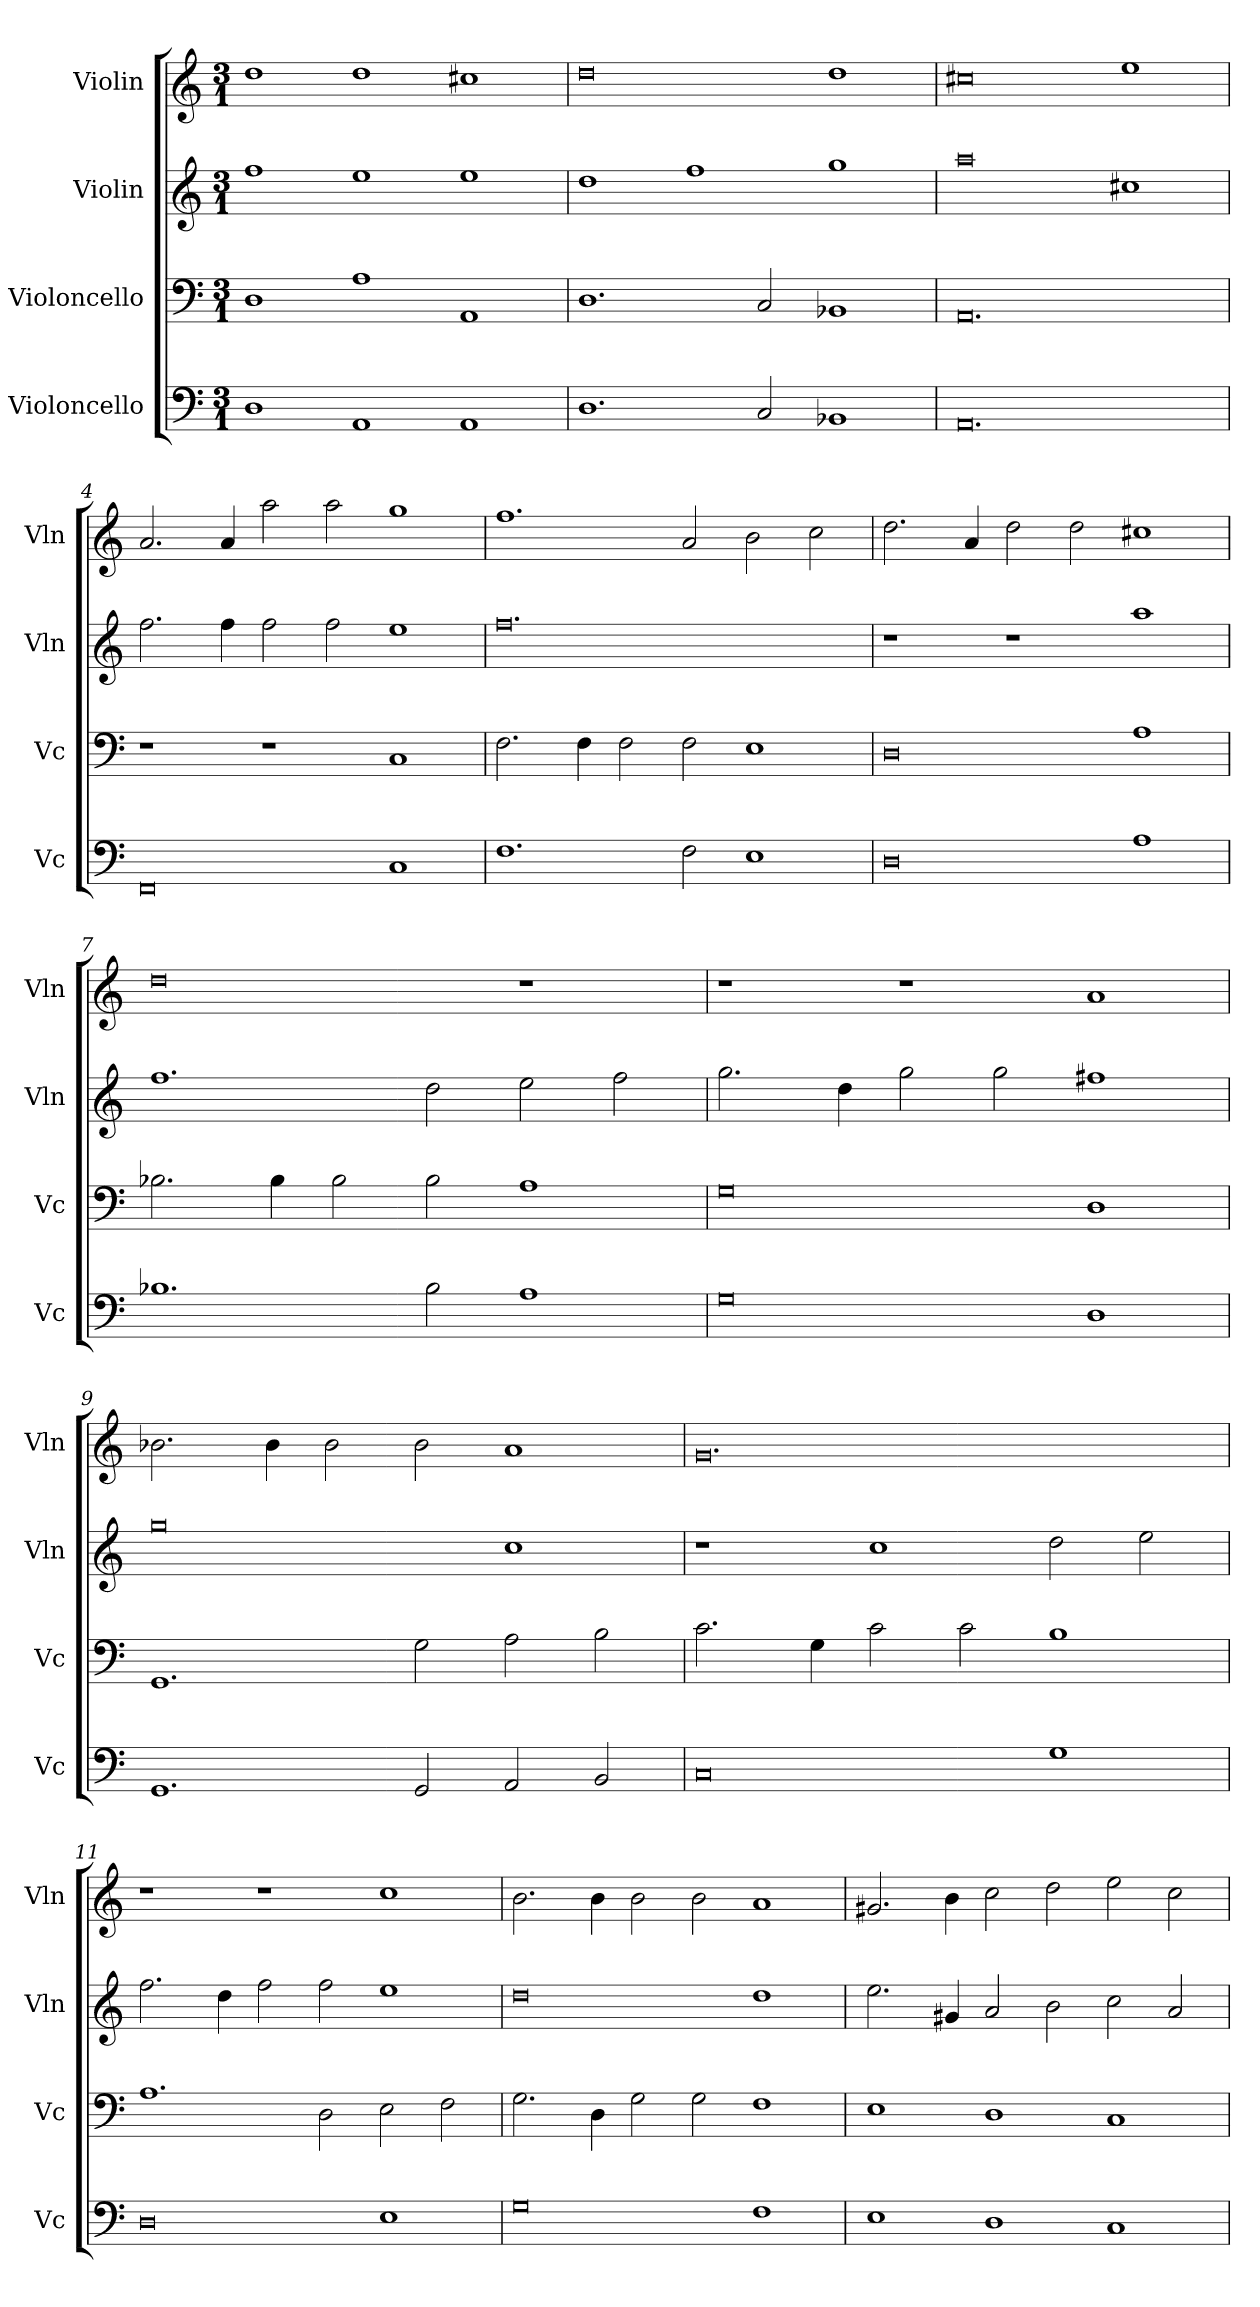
**kern	**kern	**kern	**kern
*part4	*part3	*part2	*part1
*staff4	*staff3	*staff2	*staff1
*I"Violoncello	*I"Violoncello	*I"Violin	*I"Violin
*I'Vc	*I'Vc	*I'Vln	*I'Vln
*clefF4	*clefF4	*clefG2	*clefG2
*k[]	*k[]	*k[]	*k[]
*M3/1	*M3/1	*M3/1	*M3/1
*MM240	*MM240	*MM240	*MM240
=1	=1	=1	=1
1D	1D	1ff	1dd
1AA	1A	1ee	1dd
1AA	1AA	1ee	1cc#X
=2	=2	=2	=2
1.D	1.D	1dd	0dd
.	.	1ff	.
2C/	2C/	.	.
1BB-X	1BB-X	1gg	1dd
=3	=3	=3	=3
0.AA	0.AA	0aa	0cc#X
.	.	1cc#X	1ee
=4	=4	=4	=4
0FF	1r	2.ff\	2.a/
.	.	4ff\	4a/
.	1r	2ff\	2aa\
.	.	2ff\	2aa\
1C	1C	1ee	1gg
=5	=5	=5	=5
1.F	2.F\	0.ff	1.ff
.	4F\	.	.
.	2F\	.	.
2F\	2F\	.	2a/
1E	1E	.	2b\
.	.	.	2cc\
=6	=6	=6	=6
0D	0D	1r	2.dd\
.	.	.	4a/
.	.	1r	2dd\
.	.	.	2dd\
1A	1A	1aa	1cc#X
=7	=7	=7	=7
1.B-X	2.B-X\	1.ff	0dd
.	4B-\	.	.
.	2B-\	.	.
2B-\	2B-\	2dd\	.
1A	1A	2ee\	1r
.	.	2ff\	.
=8	=8	=8	=8
0G	0G	2.gg\	1r
.	.	4dd\	.
.	.	2gg\	1r
.	.	2gg\	.
1D	1D	1ff#X	1a
=9	=9	=9	=9
1.GG	1.GG	0gg	2.b-X\
.	.	.	4b-\
.	.	.	2b-\
2GG/	2G\	.	2b-\
2AA/	2A\	1cc	1a
2BB/	2B\	.	.
=10	=10	=10	=10
0C	2.c\	1r	0.g
.	4G\	.	.
.	2c\	1cc	.
.	2c\	.	.
1G	1B	2dd\	.
.	.	2ee\	.
=11	=11	=11	=11
0D	1.A	2.ff\	1r
.	.	4dd\	.
.	.	2ff\	1r
.	2D\	2ff\	.
1E	2E\	1ee	1cc
.	2F\	.	.
=12	=12	=12	=12
0G	2.G\	0dd	2.b\
.	4D\	.	4b\
.	2G\	.	2b\
.	2G\	.	2b\
1F	1F	1dd	1a
=13	=13	=13	=13
1E	1E	2.ee\	2.g#X/
.	.	4g#X/	4b\
1D	1D	2a/	2cc\
.	.	2b\	2dd\
1C	1C	2cc\	2ee\
.	.	2a/	2cc\
=	=	=	=
*-	*-	*-	*-
